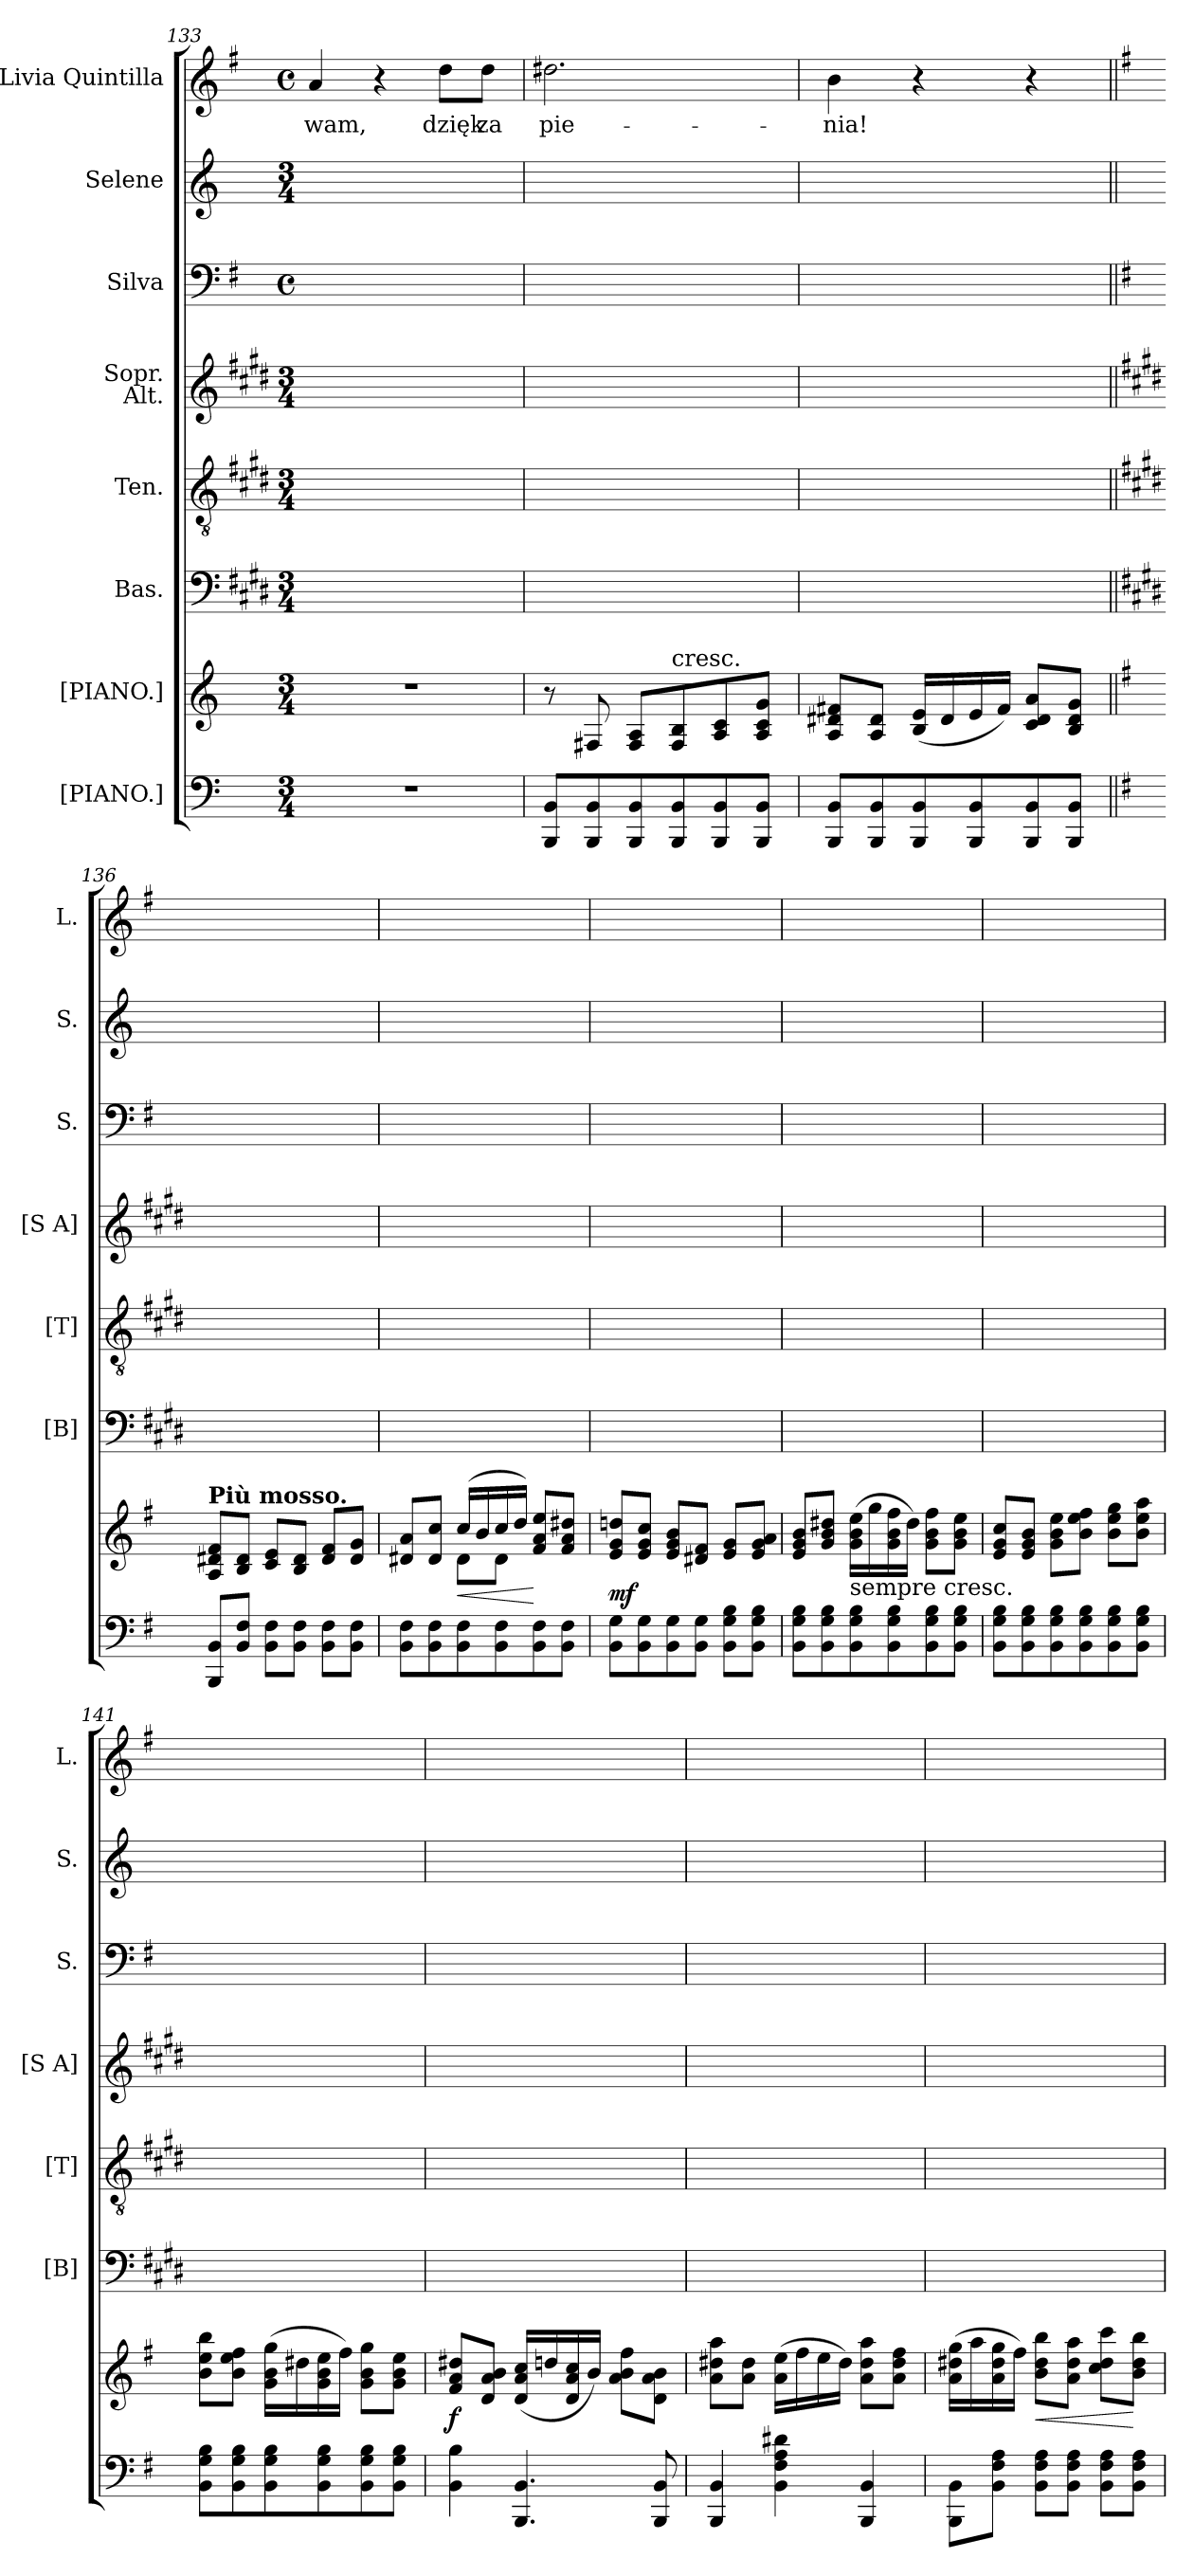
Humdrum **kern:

**kern	**kern	**dynam	**kern	**kern	**kern	**kern	**kern	**kern	**text
*part8	*part7	*part7	*part6	*part5	*part4	*part3	*part2	*part1	*part1
*staff8	*staff7	*staff7	*staff6	*staff5	*staff4	*staff3	*staff2	*staff1	*staff1
*I"[PIANO.]	*I"[PIANO.]	*	*I"Bas.	*I"Ten.	*I"Sopr.\nAlt.	*I"Silva	*I"Selene	*I"Livia Quintilla	*
*	*	*	*I'[B]	*I'[T]	*I'[S A]	*I'S.	*I'S.	*I'L.	*
*clefF4	*clefG2	*	*clefF4	*clefGv2	*clefG2	*clefF4	*clefG2	*clefG2	*
*k[]	*k[]	*	*k[f#c#g#d#]	*k[f#c#g#d#]	*k[f#c#g#d#]	*k[f#]	*k[]	*k[f#]	*
*M3/4	*M3/4	*	*M3/4	*M3/4	*M3/4	*M4/4	*M3/4	*M4/4	*
*	*	*	*	*	*	*met(c)	*	*met(c)	*
=133	=133	=133	=133	=133	=133	=133	=133	=133	=133
2.r	2.r	.	2.ryy	2.ryy	2.ryy	2.ryy	2.ryy	4a/	wam,
.	.	.	.	.	.	.	.	4r	.
.	.	.	.	.	.	.	.	8dd\L	dzięk
.	.	.	.	.	.	.	.	8dd\J	za
=134	=134	=134	=134	=134	=134	=134	=134	=134	=134
8BBB/ 8BB/L	8r	.	2.ryy	2.ryy	2.ryy	2.ryy	2.ryy	2.dd#X\	pie-
8BBB/ 8BB/	8F#X/	.	.	.	.	.	.	.	.
8BBB/ 8BB/	8F#/ 8A/L	.	.	.	.	.	.	.	.
!	!LO:TX:t=cresc.	!	!	!	!	!	!	!	!
8BBB/ 8BB/	8F#/ 8B/	.	.	.	.	.	.	.	.
8BBB/ 8BB/	8A/ 8c/	.	.	.	.	.	.	.	.
8BBB/ 8BB/J	8A/ 8c/ 8g/J	.	.	.	.	.	.	.	.
=135	=135	=135	=135	=135	=135	=135	=135	=135	=135
8BBB/ 8BB/L	8A/ 8d#X/ 8f#X/L	.	2.ryy	2.ryy	2.ryy	2.ryy	2.ryy	4b\	-nia!
8BBB/ 8BB/	8A/ 8d#/J	.	.	.	.	.	.	.	.
8BBB/ 8BB/	(>16B/ 16e/LL	.	.	.	.	.	.	4r	.
.	16d#/	.	.	.	.	.	.	.	.
8BBB/ 8BB/	16e/	.	.	.	.	.	.	.	.
.	16f#/JJ)	.	.	.	.	.	.	.	.
8BBB/ 8BB/	8c/ 8d#/ 8a/L	.	.	.	.	.	.	4r	.
8BBB/ 8BB/J	8B/ 8d#/ 8g/J	.	.	.	.	.	.	.	.
=136||	=136||	=136||	=136||	=136||	=136||	=136||	=136||	=136||	=136||
*k[f#]	*k[f#]	*	*	*	*	*	*	*	*
!	!LO:TX:a:B:t=Più mosso.	!	!	!	!	!	!	!	!
8BBB/ 8BB/L	8A/ 8d#X/ 8f#/L	.	2.ryy	2.ryy	2.ryy	2.ryy	2.ryy	2.ryy	.
8BB/ 8F#/J	8B/ 8d#/J	.	.	.	.	.	.	.	.
8BB\ 8F#\L	8c/ 8e/L	.	.	.	.	.	.	.	.
8BB\ 8F#\J	8B/ 8d#/J	.	.	.	.	.	.	.	.
8BB\ 8F#\L	8d#/ 8f#/L	.	.	.	.	.	.	.	.
8BB\ 8F#\J	8d#/ 8g/J	.	.	.	.	.	.	.	.
=137	=137	=137	=137	=137	=137	=137	=137	=137	=137
*	*^	*	*	*	*	*	*	*	*
8BB\ 8F#\L	8d#X/ 8a/L	4ryy	.	2.ryy	2.ryy	2.ryy	2.ryy	2.ryy	2.ryy	.
8BB\ 8F#\	8d#/ 8cc/J	.	.	.	.	.	.	.	.	.
!	!	!	!LO:HP:b	!	!	!	!	!	!	!
8BB\ 8F#\	(16cc/LL	8d#\L	<	.	.	.	.	.	.	.
.	16b/	.	.	.	.	.	.	.	.	.
8BB\ 8F#\	16cc/	8d#\J	.	.	.	.	.	.	.	.
.	16dd/JJ)	.	.	.	.	.	.	.	.	.
8BB\ 8F#\	8f#/ 8a/ 8ee/L	4ryy	[	.	.	.	.	.	.	.
8BB\ 8F#\J	8f#/ 8a/ 8dd#X/J	.	.	.	.	.	.	.	.	.
*	*v	*v	*	*	*	*	*	*	*	*
=138	=138	=138	=138	=138	=138	=138	=138	=138	=138
8BB\ 8G\L	8e/ 8g/ 8ddn/L	mf	2.ryy	2.ryy	2.ryy	2.ryy	2.ryy	2.ryy	.
8BB\ 8G\	8e/ 8g/ 8cc/J	.	.	.	.	.	.	.	.
8BB\ 8G\	8e/ 8g/ 8b/L	.	.	.	.	.	.	.	.
8BB\ 8G\J	8d#X/ 8f#/J	.	.	.	.	.	.	.	.
8BB\ 8G\ 8B\L	8e/ 8g/L	.	.	.	.	.	.	.	.
8BB\ 8G\ 8B\J	8e/ 8g/ 8a/J	.	.	.	.	.	.	.	.
=139	=139	=139	=139	=139	=139	=139	=139	=139	=139
8BB\ 8G\ 8B\L	8e/ 8g/ 8b/L	.	2.ryy	2.ryy	2.ryy	2.ryy	2.ryy	2.ryy	.
8BB\ 8G\ 8B\	8g/ 8b/ 8dd#X/J	.	.	.	.	.	.	.	.
!	!LO:TX:b:t=sempre cresc.	!	!	!	!	!	!	!	!
8BB\ 8G\ 8B\	(16g\ 16b\ 16ee\LL	.	.	.	.	.	.	.	.
.	16gg\	.	.	.	.	.	.	.	.
8BB\ 8G\ 8B\	16g\ 16b\ 16ff#\	.	.	.	.	.	.	.	.
.	16dd#\JJ)	.	.	.	.	.	.	.	.
8BB\ 8G\ 8B\	8g\ 8b\ 8ff#\L	.	.	.	.	.	.	.	.
8BB\ 8G\ 8B\J	8g\ 8b\ 8ee\J	.	.	.	.	.	.	.	.
=140	=140	=140	=140	=140	=140	=140	=140	=140	=140
8BB\ 8G\ 8B\L	8e/ 8g/ 8cc/L	.	2.ryy	2.ryy	2.ryy	2.ryy	2.ryy	2.ryy	.
8BB\ 8G\ 8B\	8e/ 8g/ 8b/J	.	.	.	.	.	.	.	.
8BB\ 8G\ 8B\	8g\ 8b\ 8ee\L	.	.	.	.	.	.	.	.
8BB\ 8G\ 8B\	8b\ 8ee\ 8ff#\J	.	.	.	.	.	.	.	.
8BB\ 8G\ 8B\	8b\ 8ee\ 8gg\L	.	.	.	.	.	.	.	.
8BB\ 8G\ 8B\J	8b\ 8ee\ 8aa\J	.	.	.	.	.	.	.	.
=141	=141	=141	=141	=141	=141	=141	=141	=141	=141
8BB\ 8G\ 8B\L	8b\ 8ee\ 8bb\L	.	2.ryy	2.ryy	2.ryy	2.ryy	2.ryy	2.ryy	.
8BB\ 8G\ 8B\	8b\ 8ee\ 8ff#\J	.	.	.	.	.	.	.	.
8BB\ 8G\ 8B\	(16g\ 16b\ 16gg\LL	.	.	.	.	.	.	.	.
.	16dd#X\	.	.	.	.	.	.	.	.
8BB\ 8G\ 8B\	16g\ 16b\ 16ee\	.	.	.	.	.	.	.	.
.	16ff#\JJ)	.	.	.	.	.	.	.	.
8BB\ 8G\ 8B\	8g\ 8b\ 8gg\L	.	.	.	.	.	.	.	.
8BB\ 8G\ 8B\J	8g\ 8b\ 8ee\J	.	.	.	.	.	.	.	.
=142	=142	=142	=142	=142	=142	=142	=142	=142	=142
4BB\ 4B\	8f#/ 8a/ 8dd#X/L	f	2.ryy	2.ryy	2.ryy	2.ryy	2.ryy	2.ryy	.
.	8d/ 8a/ 8b/J	.	.	.	.	.	.	.	.
4.BBB/ 4.BB/	(16d/ 16a/ 16cc/LL	.	.	.	.	.	.	.	.
.	16ddn/	.	.	.	.	.	.	.	.
.	16d/ 16a/ 16cc/	.	.	.	.	.	.	.	.
.	16b/JJ)	.	.	.	.	.	.	.	.
.	8a\ 8b\ 8ff#\L	.	.	.	.	.	.	.	.
8BBB/ 8BB/	8d\ 8a\ 8b\J	.	.	.	.	.	.	.	.
=143	=143	=143	=143	=143	=143	=143	=143	=143	=143
4BBB/ 4BB/	8a\ 8dd#X\ 8aa\L	.	2.ryy	2.ryy	2.ryy	2.ryy	2.ryy	2.ryy	.
.	8a\ 8dd#\J	.	.	.	.	.	.	.	.
4BB\ 4F#\ 4A\ 4d#X\	(16a\ 16ee\LL	.	.	.	.	.	.	.	.
.	16ff#\	.	.	.	.	.	.	.	.
.	16ee\	.	.	.	.	.	.	.	.
.	16dd#\JJ)	.	.	.	.	.	.	.	.
4BBB/ 4BB/	8a\ 8dd#\ 8aa\L	.	.	.	.	.	.	.	.
.	8a\ 8dd#\ 8ff#\J	.	.	.	.	.	.	.	.
=144	=144	=144	=144	=144	=144	=144	=144	=144	=144
8BBB\ 8BB\L	(16a\ 16dd#X\ 16gg\LL	.	2.ryy	2.ryy	2.ryy	2.ryy	2.ryy	2.ryy	.
.	16aa\	.	.	.	.	.	.	.	.
8BB\ 8F#\ 8A\J	16a\ 16dd#\ 16gg\	.	.	.	.	.	.	.	.
.	16ff#\JJ)	.	.	.	.	.	.	.	.
!	!	!LO:HP:b	!	!	!	!	!	!	!
8BB\ 8F#\ 8A\L	8b\ 8dd#\ 8bb\L	<	.	.	.	.	.	.	.
8BB\ 8F#\ 8A\J	8a\ 8dd#\ 8aa\J	.	.	.	.	.	.	.	.
8BB\ 8F#\ 8A\L	8cc\ 8dd#\ 8ccc\L	.	.	.	.	.	.	.	.
8BB\ 8F#\ 8A\J	8b\ 8dd#\ 8bb\J	[	.	.	.	.	.	.	.
=	=	=	=	=	=	=	=	=	=
*-	*-	*-	*-	*-	*-	*-	*-	*-	*-
